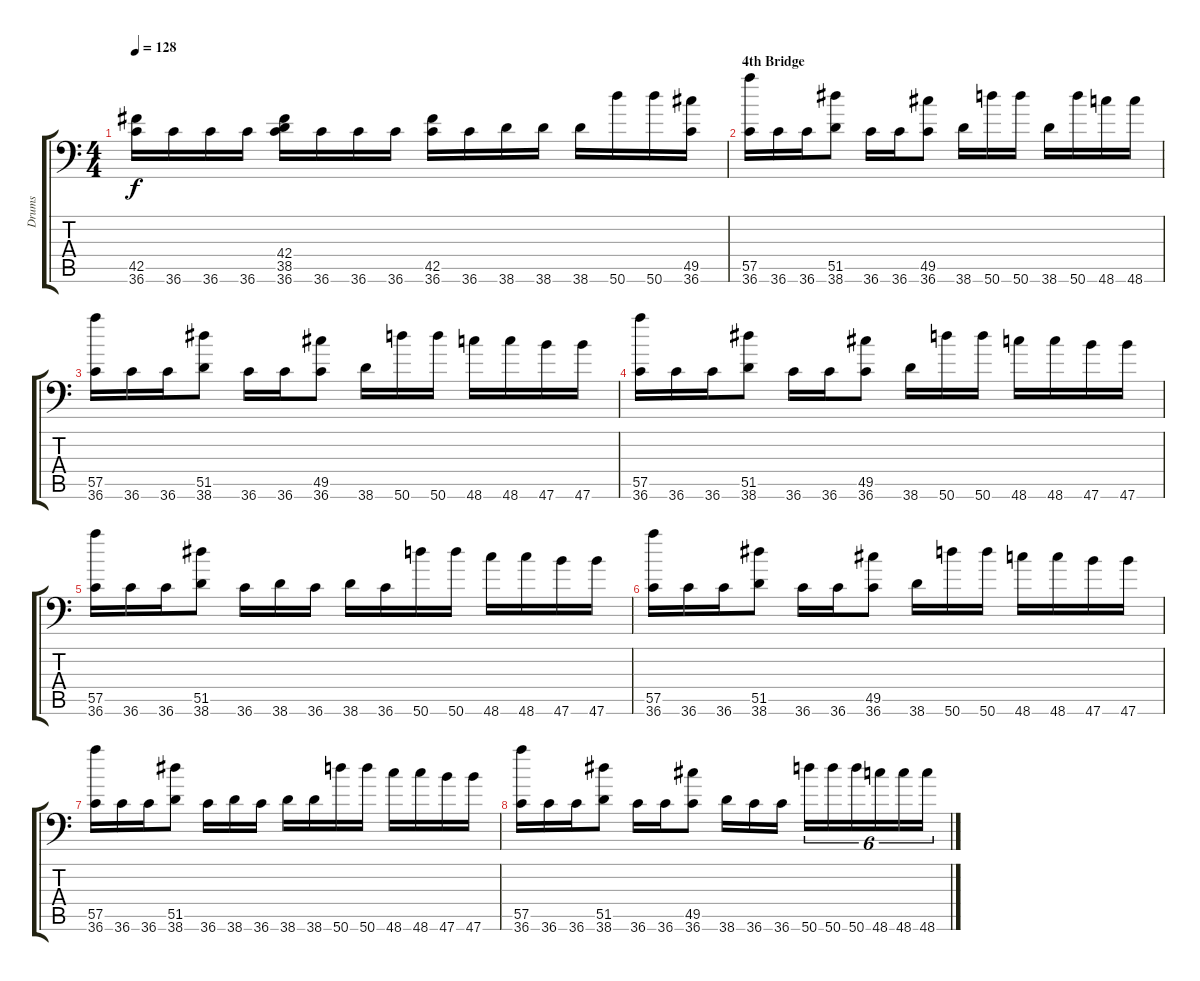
\track ("Drums" "Drums") {instrument acousticgrandpiano}
\staff {score tabs}
\tuning (C-1 C-1 C-1 C-1 C-1 C-1) {hide}
\ts (4 4)
\tempo 128
\clef f4
\ks c
(42.5 36.6).16{dy f} 36.6.16 36.6.16 36.6.16 (42.4 38.5 36.6).16 36.6.16 36.6.16 36.6.16 (42.5 36.6).16 36.6.16 38.6.16 38.6.16 38.6.16 50.6.16 50.6.16 (49.5 36.6).16 |
\section ("" "4th Bridge")
(57.5 36.6).16 36.6.16 36.6.16 (51.5 38.6).8 36.6.16 36.6.16 (49.5 36.6).8 38.6.16 50.6.16 50.6.16 38.6.16 50.6.16 48.6.16 48.6.16 |
(57.5 36.6).16 36.6.16 36.6.16 (51.5 38.6).8 36.6.16 36.6.16 (49.5 36.6).8 38.6.16 50.6.16 50.6.16 48.6.16 48.6.16 47.6.16 47.6.16 |
(57.5 36.6).16 36.6.16 36.6.16 (51.5 38.6).8 36.6.16 36.6.16 (49.5 36.6).8 38.6.16 50.6.16 50.6.16 48.6.16 48.6.16 47.6.16 47.6.16 |
(57.5 36.6).16 36.6.16 36.6.16 (51.5 38.6).8 36.6.16 38.6.16 36.6.16 38.6.16 36.6.16 50.6.16 50.6.16 48.6.16 48.6.16 47.6.16 47.6.16 |
(57.5 36.6).16 36.6.16 36.6.16 (51.5 38.6).8 36.6.16 36.6.16 (49.5 36.6).8 38.6.16 50.6.16 50.6.16 48.6.16 48.6.16 47.6.16 47.6.16 |
(57.5 36.6).16 36.6.16 36.6.16 (51.5 38.6).8 36.6.16 38.6.16 36.6.16 38.6.16 38.6.16 50.6.16 50.6.16 48.6.16 48.6.16 47.6.16 47.6.16 |
(57.5 36.6).16 36.6.16 36.6.16 (51.5 38.6).8 36.6.16 36.6.16 (49.5 36.6).8 38.6.16 36.6.16 36.6.16 50.6.16{tu (6 4)} 50.6.16{tu (6 4)} 50.6.16{tu (6 4)} 48.6.16{tu (6 4)} 48.6.16{tu (6 4)} 48.6.16{tu (6 4)}
